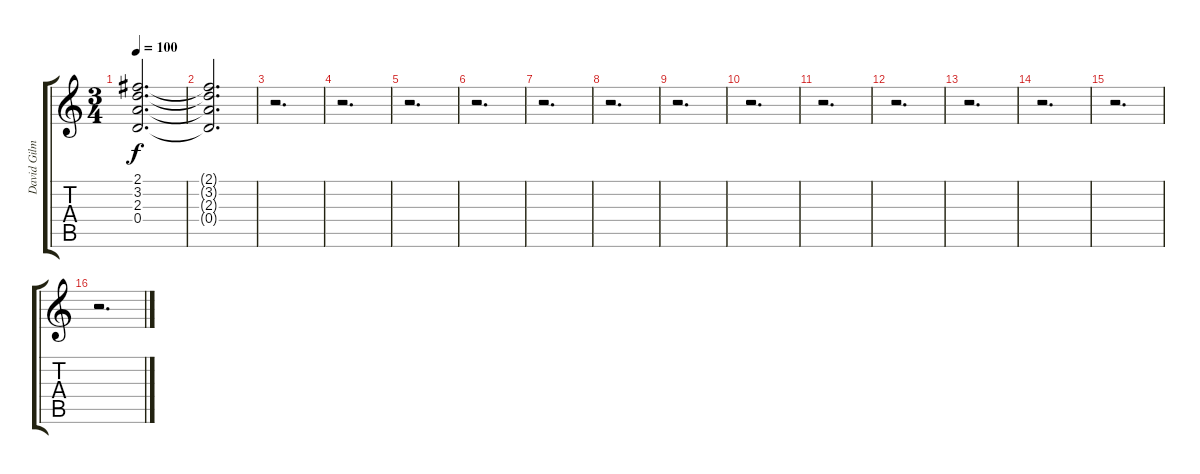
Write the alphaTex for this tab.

\track ("David Gilmour" "David Gilm") {instrument electricguitarclean}
\staff {score tabs}
\tuning (E4 B3 G3 D3 A2 E2) {hide}
\ts (3 4)
\tempo 100
\clef g2
\ks c
(2.1{t} 3.2{t} 2.3{t} 0.4{t}).2{d dy f} |
(2.1{t} 3.2{t} 2.3{t} 0.4{t}).2{d} |
r.2{d} |
r.2{d} |
r.2{d} |
r.2{d} |
r.2{d} |
r.2{d} |
r.2{d} |
r.2{d} |
r.2{d} |
r.2{d} |
r.2{d} |
r.2{d} |
r.2{d} |
r.2{d}
